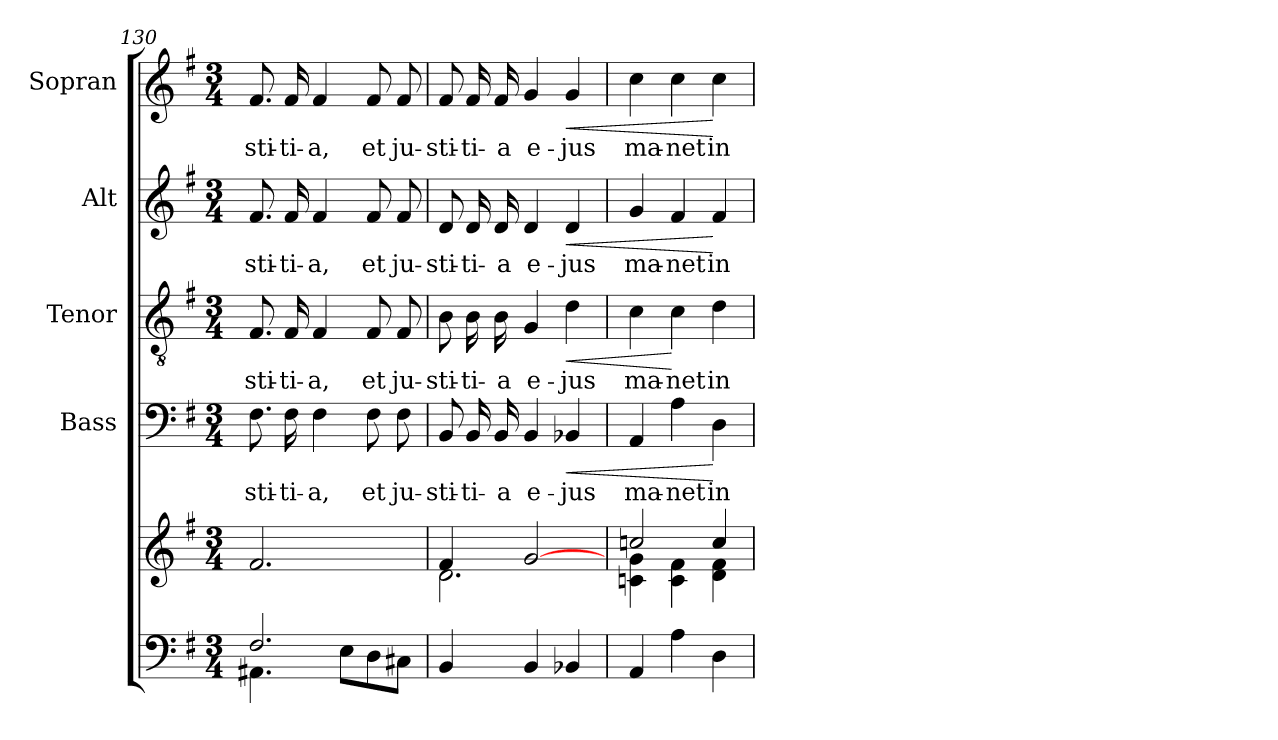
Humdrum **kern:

**kern	**kern	**kern	**text	**dynam	**kern	**text	**dynam	**kern	**text	**dynam	**kern	**text	**dynam
*part5	*part5	*part4	*part4	*part4	*part3	*part3	*part3	*part2	*part2	*part2	*part1	*part1	*part1
*staff6	*staff5	*staff4	*staff4	*staff4	*staff3	*staff3	*staff3	*staff2	*staff2	*staff2	*staff1	*staff1	*staff1
*	*	*I"Bass	*	*	*I"Tenor	*	*	*I"Alt	*	*	*I"Sopran	*	*
*	*	*I'B	*	*	*I'T	*	*	*I'A	*	*	*I'S	*	*
*clefF4	*clefG2	*clefF4	*	*	*clefGv2	*	*	*clefG2	*	*	*clefG2	*	*
*k[f#]	*k[f#]	*k[f#]	*	*	*k[f#]	*	*	*k[f#]	*	*	*k[f#]	*	*
*G:	*G:	*G:	*	*	*G:	*	*	*G:	*	*	*G:	*	*
*M3/4	*M3/4	*M3/4	*	*	*M3/4	*	*	*M3/4	*	*	*M3/4	*	*
=130	=130	=130	=130	=130	=130	=130	=130	=130	=130	=130	=130	=130	=130
*^	*	*	*	*	*	*	*	*	*	*	*	*	*
!	!	!	!	!LO:LY:b	!	!	!LO:LY:b	!	!	!LO:LY:b	!	!	!LO:LY:b	!
2.F#/	4.AA#X\	2.f#/	8.F#\	-sti-	.	8.F#/	-sti-	.	8.f#/	-sti-	.	8.f#/	-sti-	.
!	!	!	!	!LO:LY:b	!	!	!LO:LY:b	!	!	!LO:LY:b	!	!	!LO:LY:b	!
.	.	.	16F#\	-ti-	.	16F#/	-ti-	.	16f#/	-ti-	.	16f#/	-ti-	.
!	!	!	!	!LO:LY:b	!	!	!LO:LY:b	!	!	!LO:LY:b	!	!	!LO:LY:b	!
.	.	.	4F#\	-a,	.	4F#/	-a,	.	4f#/	-a,	.	4f#/	-a,	.
.	8E\L	.	.	.	.	.	.	.	.	.	.	.	.	.
!	!	!	!	!LO:LY:b	!	!	!LO:LY:b	!	!	!LO:LY:b	!	!	!LO:LY:b	!
.	8D\	.	8F#\	et	.	8F#/	et	.	8f#/	et	.	8f#/	et	.
!	!	!	!	!LO:LY:b	!	!	!LO:LY:b	!	!	!LO:LY:b	!	!	!LO:LY:b	!
.	8C#X\J	.	8F#\	ju-	.	8F#/	ju-	.	8f#/	ju-	.	8f#/	ju-	.
=131	=131	=131	=131	=131	=131	=131	=131	=131	=131	=131	=131	=131	=131	=131
*	*	*^	*	*	*	*	*	*	*	*	*	*	*	*
!	!	!	!	!	!LO:LY:b	!	!	!LO:LY:b	!	!	!LO:LY:b	!	!	!LO:LY:b	!
*v	*v	*	*	*	*	*	*	*	*	*	*	*	*	*	*
4BB/	4f#/	2.d\	8BB/	-sti-	.	8B\	-sti-	.	8d/	-sti-	.	8f#/	-sti-	.
!	!	!	!	!LO:LY:b	!	!	!LO:LY:b	!	!	!LO:LY:b	!	!	!LO:LY:b	!
.	.	.	16BB/	-ti-	.	16B\	-ti-	.	16d/	-ti-	.	16f#/	-ti-	.
!	!	!	!	!LO:LY:b	!	!	!LO:LY:b	!	!	!LO:LY:b	!	!	!LO:LY:b	!
.	.	.	16BB/	-a	.	16B\	-a	.	16d/	-a	.	16f#/	-a	.
!	!	!	!	!LO:LY:b	!	!	!LO:LY:b	!	!	!LO:LY:b	!	!	!LO:LY:b	!
4BB/	[>2g/	.	4BB/	e-	.	4G/	e-	.	4d/	e-	.	4g/	e-	.
!	!	!	!	!LO:LY:b	!LO:HP:b	!	!LO:LY:b	!LO:HP:b	!	!LO:LY:b	!LO:HP:b	!	!LO:LY:b	!LO:HP:b
4BB-X/	.	.	4BB-X/	-jus	<	4d\	-jus	<	4d/	-jus	<	4g/	-jus	<
=132	=132	=132	=132	=132	=132	=132	=132	=132	=132	=132	=132	=132	=132	=132
!	!	!	!	!LO:LY:b	!	!	!LO:LY:b	!	!	!LO:LY:b	!	!	!LO:LY:b	!
4AA/	2ccn/	4cn\ 4g\	4AA/	ma-	.	4c\	ma-	.	4g/	ma-	.	4cc\	ma-	.
!	!	!	!	!LO:LY:b	!	!	!LO:LY:b	!	!	!LO:LY:b	!	!	!LO:LY:b	!
4A\	.	4c\ 4f#\	4A\	-net	.	4c\	-net	[	4f#/	-net	.	4cc\	-net	.
!	!	!	!	!LO:LY:b	!	!	!LO:LY:b	!	!	!LO:LY:b	!	!	!LO:LY:b	!
4D\	4cc/	4d\ 4f#\	4D\	in	[	4d\	in	.	4f#/	in	[	4cc\	in	[
*	*v	*v	*	*	*	*	*	*	*	*	*	*	*	*
=	=	=	=	=	=	=	=	=	=	=	=	=	=
*-	*-	*-	*-	*-	*-	*-	*-	*-	*-	*-	*-	*-	*-
